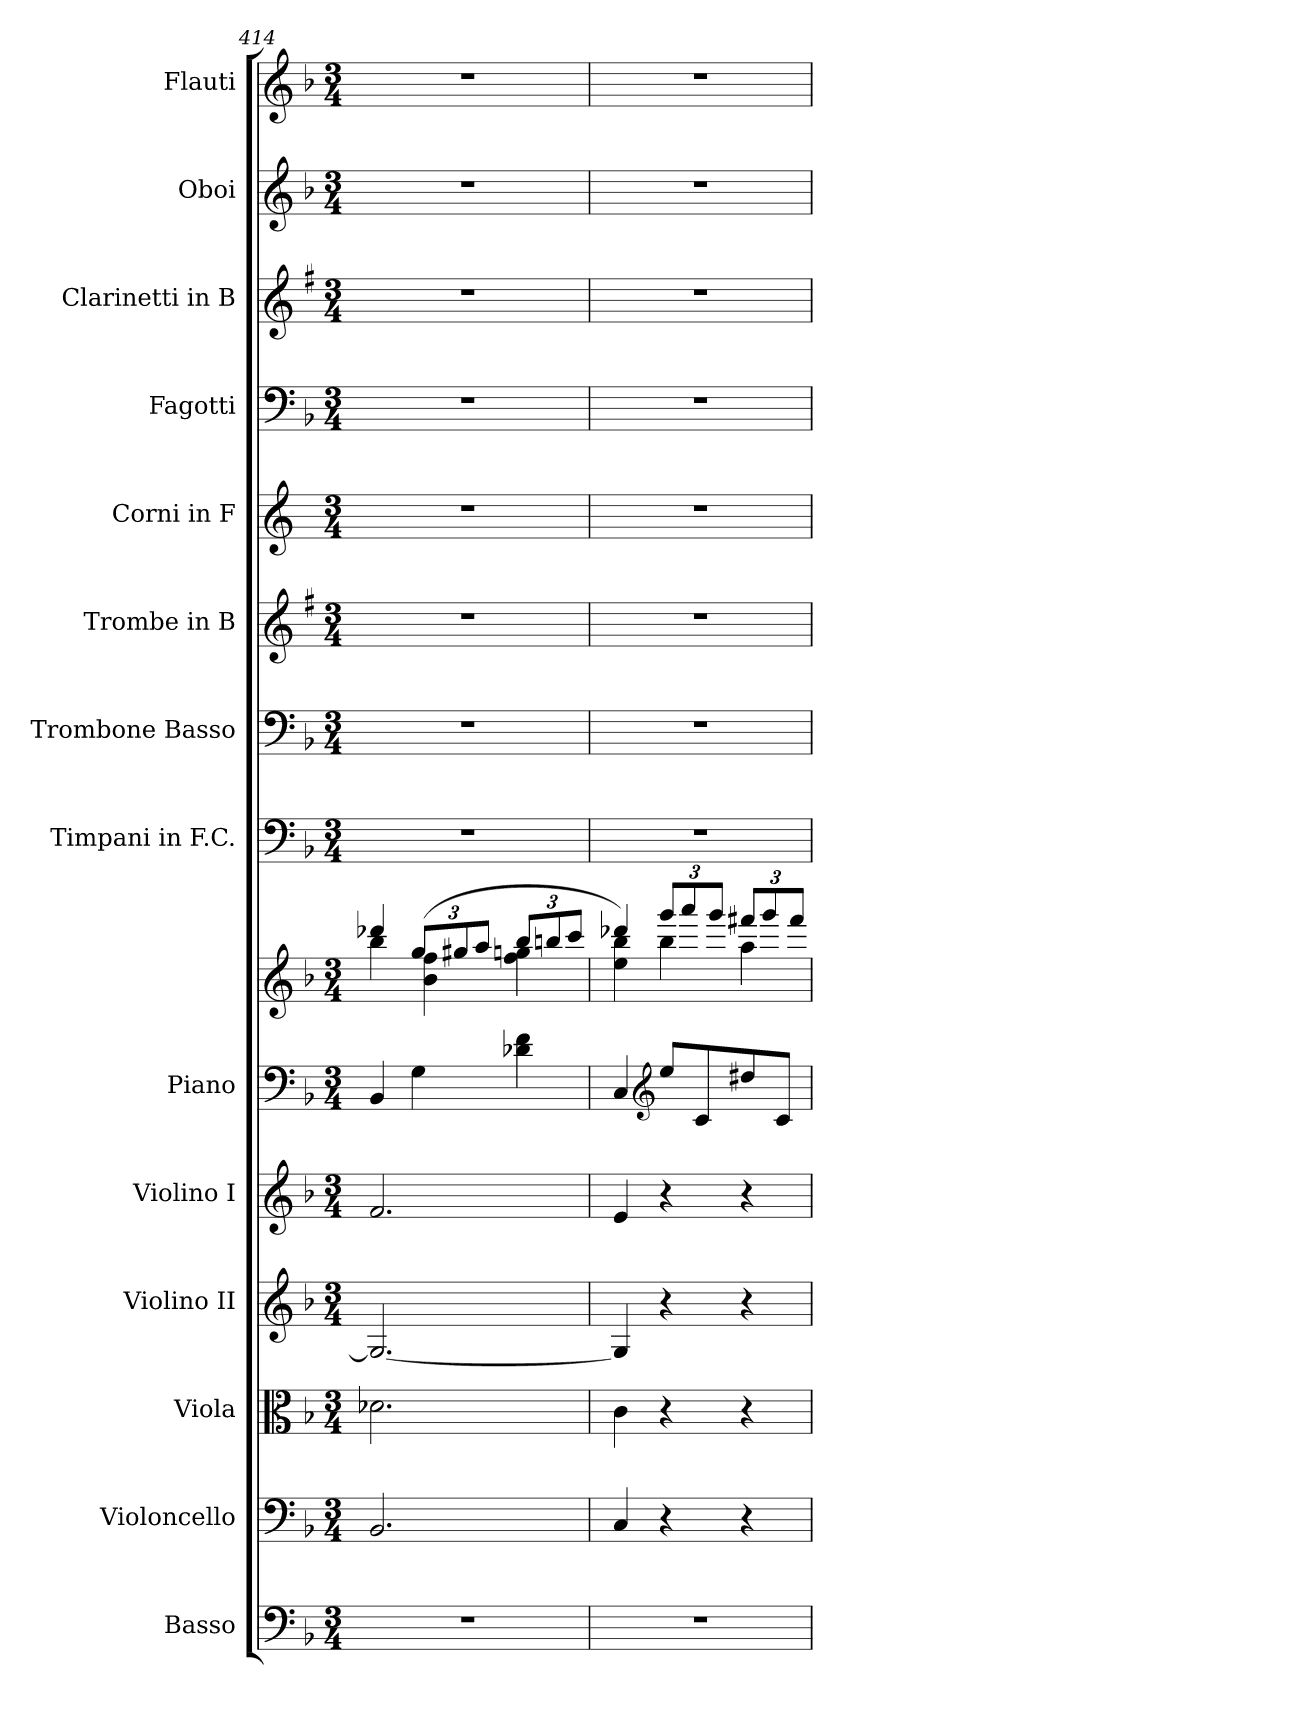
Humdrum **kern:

**kern	**kern	**kern	**kern	**kern	**kern	**kern	**kern	**kern	**kern	**kern	**kern	**kern	**kern	**kern
*part14	*part13	*part12	*part11	*part10	*part9	*part9	*part8	*part7	*part6	*part5	*part4	*part3	*part2	*part1
*staff15	*staff14	*staff13	*staff12	*staff11	*staff10	*staff9	*staff8	*staff7	*staff6	*staff5	*staff4	*staff3	*staff2	*staff1
*I"Basso	*I"Violoncello	*I"Viola	*I"Violino II	*I"Violino I	*I"Piano	*	*I"Timpani in F.C.	*I"Trombone Basso	*I"Trombe in B	*I"Corni in F	*I"Fagotti	*I"Clarinetti in B	*I"Oboi	*I"Flauti
*	*	*	*	*	*I'Pno.	*	*I'Timp.	*	*	*	*	*	*I'Ob.	*I'Fl.
*clefF4	*clefF4	*clefC3	*clefG2	*clefG2	*clefF4	*clefG2	*clefF4	*clefF4	*clefG2	*clefG2	*clefF4	*clefG2	*clefG2	*clefG2
*ITrd7c12	*	*	*	*	*	*	*	*	*ITrd1c2	*ITrd4c7	*	*ITrd1c2	*	*
*k[b-]	*k[b-]	*k[b-]	*k[b-]	*k[b-]	*k[b-]	*k[b-]	*k[b-]	*k[b-]	*k[b-]	*k[b-]	*k[b-]	*k[b-]	*k[b-]	*k[b-]
*M3/4	*M3/4	*M3/4	*M3/4	*M3/4	*M3/4	*M3/4	*M3/4	*M3/4	*M3/4	*M3/4	*M3/4	*M3/4	*M3/4	*M3/4
=414	=414	=414	=414	=414	=414	=414	=414	=414	=414	=414	=414	=414	=414	=414
*	*	*	*	*	*	*^	*	*	*	*	*	*	*	*
2.r	2.BB-/	2.d-X\	2.G/_	2.f/	4BB-/	4ddd-X/	4bb-\	2.r	2.r	2.r	2.r	2.r	2.r	2.r	2.r
*	*	*	*	*	*	*Xbrackettup	*	*	*	*	*	*	*	*	*
.	.	.	.	.	4G\	(>12gg/L	4b-\ 4ff\	.	.	.	.	.	.	.	.
.	.	.	.	.	.	12gg#X/	.	.	.	.	.	.	.	.	.
.	.	.	.	.	.	12aa/J	.	.	.	.	.	.	.	.	.
.	.	.	.	.	4d-X\ 4f\	12bb-/L	4ff\ 4ggn\	.	.	.	.	.	.	.	.
.	.	.	.	.	.	12bbn/	.	.	.	.	.	.	.	.	.
.	.	.	.	.	.	12ccc/J	.	.	.	.	.	.	.	.	.
=415	=415	=415	=415	=415	=415	=415	=415	=415	=415	=415	=415	=415	=415	=415	=415
2.r	4C/	4c\	4G/]	4e/	4C/	4ddd-X/)	4ee\ 4bb-\	2.r	2.r	2.r	2.r	2.r	2.r	2.r	2.r
*	*	*	*	*	*clefG2	*	*	*	*	*	*	*	*	*	*
.	4r	4r	4r	4r	8ee/L	12ggg/L	4bb-\	.	.	.	.	.	.	.	.
.	.	.	.	.	.	12aaa/	.	.	.	.	.	.	.	.	.
.	.	.	.	.	8c/	.	.	.	.	.	.	.	.	.	.
.	.	.	.	.	.	12ggg/J	.	.	.	.	.	.	.	.	.
.	4r	4r	4r	4r	8dd#X/	12fff#X/L	4aa\	.	.	.	.	.	.	.	.
.	.	.	.	.	.	12ggg/	.	.	.	.	.	.	.	.	.
.	.	.	.	.	8c/J	.	.	.	.	.	.	.	.	.	.
.	.	.	.	.	.	12fff#/J	.	.	.	.	.	.	.	.	.
*	*	*	*	*	*	*v	*v	*	*	*	*	*	*	*	*
=	=	=	=	=	=	=	=	=	=	=	=	=	=	=
*-	*-	*-	*-	*-	*-	*-	*-	*-	*-	*-	*-	*-	*-	*-
